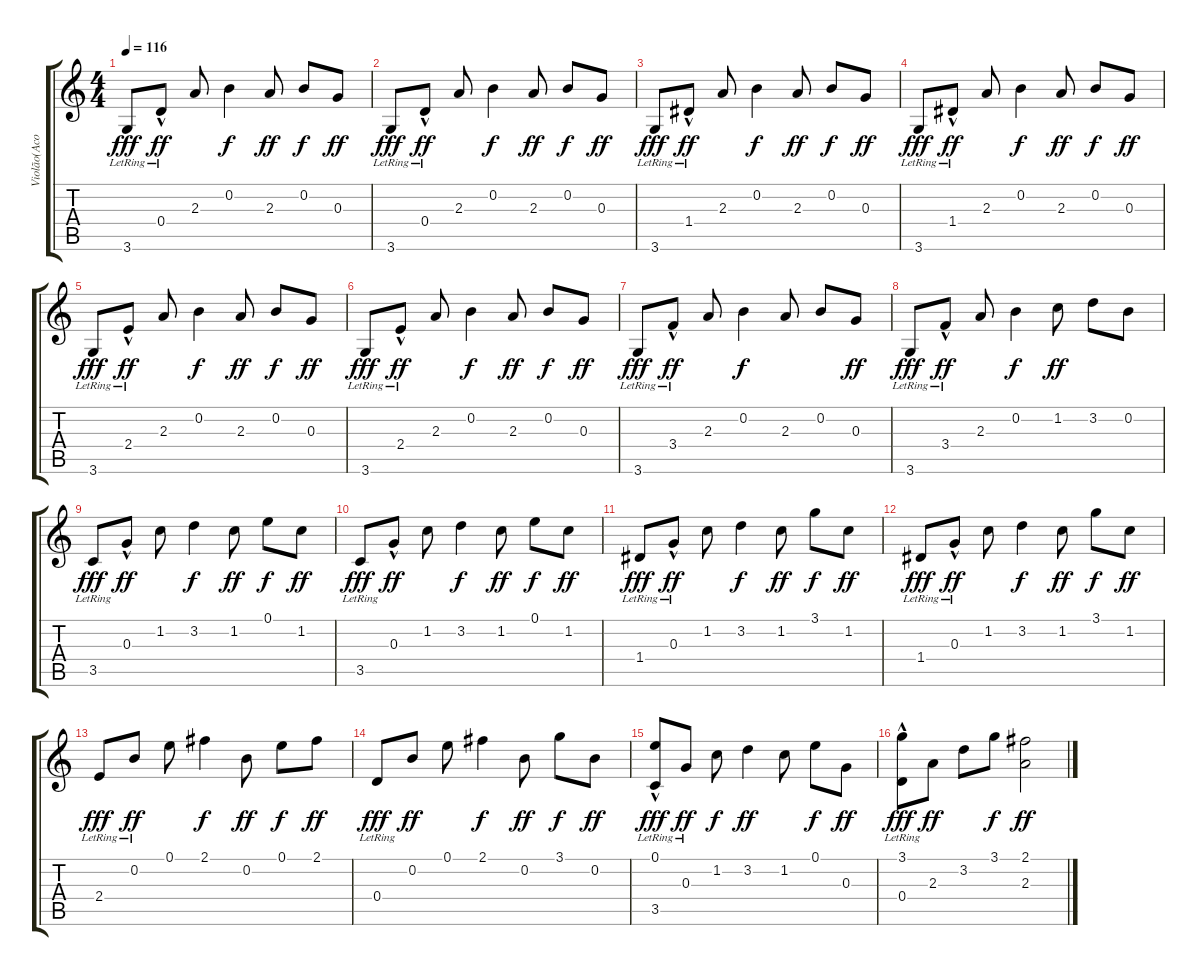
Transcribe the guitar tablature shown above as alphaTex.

\track ("Violão(Acoustic Guitar)" "Violão(Aco") {instrument acousticguitarnylon}
\staff {score tabs}
\tuning (E4 B3 G3 D3 A2 E2) {hide}
\ts (4 4)
\tempo 116
\clef g2
\ks c
3.6{lr}.8{dy fff instrument acousticguitarnylon} 0.4{hac lr}.8{dy ff} 2.3.8 0.2.4{dy f} 2.3.8{dy ff} 0.2.8{dy f} 0.3.8{dy ff} |
3.6{lr}.8{dy fff} 0.4{hac lr}.8{dy ff} 2.3.8 0.2.4{dy f} 2.3.8{dy ff} 0.2.8{dy f} 0.3.8{dy ff} |
3.6{lr}.8{dy fff} 1.4{hac lr}.8{dy ff} 2.3.8 0.2.4{dy f} 2.3.8{dy ff} 0.2.8{dy f} 0.3.8{dy ff} |
3.6{lr}.8{dy fff} 1.4{hac lr}.8{dy ff} 2.3.8 0.2.4{dy f} 2.3.8{dy ff} 0.2.8{dy f} 0.3.8{dy ff} |
3.6{lr}.8{dy fff} 2.4{hac lr}.8{dy ff} 2.3.8 0.2.4{dy f} 2.3.8{dy ff} 0.2.8{dy f} 0.3.8{dy ff} |
3.6{lr}.8{dy fff} 2.4{hac lr}.8{dy ff} 2.3.8 0.2.4{dy f} 2.3.8{dy ff} 0.2.8{dy f} 0.3.8{dy ff} |
3.6{lr}.8{dy fff} 3.4{hac lr}.8{dy ff} 2.3.8 0.2.4{dy f} 2.3.8 0.2.8 0.3.8{dy ff} |
3.6{lr}.8{dy fff} 3.4{hac lr}.8{dy ff} 2.3.8 0.2.4{dy f} 1.2.8{dy ff} 3.2.8 0.2.8 |
3.5{lr}.8{dy fff} 0.3{hac}.8{dy ff} 1.2.8 3.2.4{dy f} 1.2.8{dy ff} 0.1.8{dy f} 1.2.8{dy ff} |
3.5{lr}.8{dy fff} 0.3{hac}.8{dy ff} 1.2.8 3.2.4{dy f} 1.2.8{dy ff} 0.1.8{dy f} 1.2.8{dy ff} |
1.4{lr}.8{dy fff} 0.3{hac lr}.8{dy ff} 1.2.8 3.2.4{dy f} 1.2.8{dy ff} 3.1.8{dy f} 1.2.8{dy ff} |
1.4{lr}.8{dy fff} 0.3{hac lr}.8{dy ff} 1.2.8 3.2.4{dy f} 1.2.8{dy ff} 3.1.8{dy f} 1.2.8{dy ff} |
2.4{lr}.8{dy fff} 0.2{lr}.8{dy ff} 0.1.8 2.1.4{dy f} 0.2.8{dy ff} 0.1.8{dy f} 2.1.8{dy ff} |
0.4{lr}.8{dy fff} 0.2.8{dy ff} 0.1.8 2.1.4{dy f} 0.2.8{dy ff} 3.1.8{dy f} 0.2.8{dy ff} |
(0.1{hac} 3.5{lr}).8{dy fff} 0.3{lr}.8{dy ff} 1.2.8{dy f} 3.2.4{dy ff} 1.2.8 0.1.8{dy f} 0.3.8{dy ff} |
(3.1{hac lr} 0.4{lr}).8{dy fff} 2.3.8{dy ff} 3.2.8 3.1.8{dy f} (2.1 2.3).2{dy ff}
